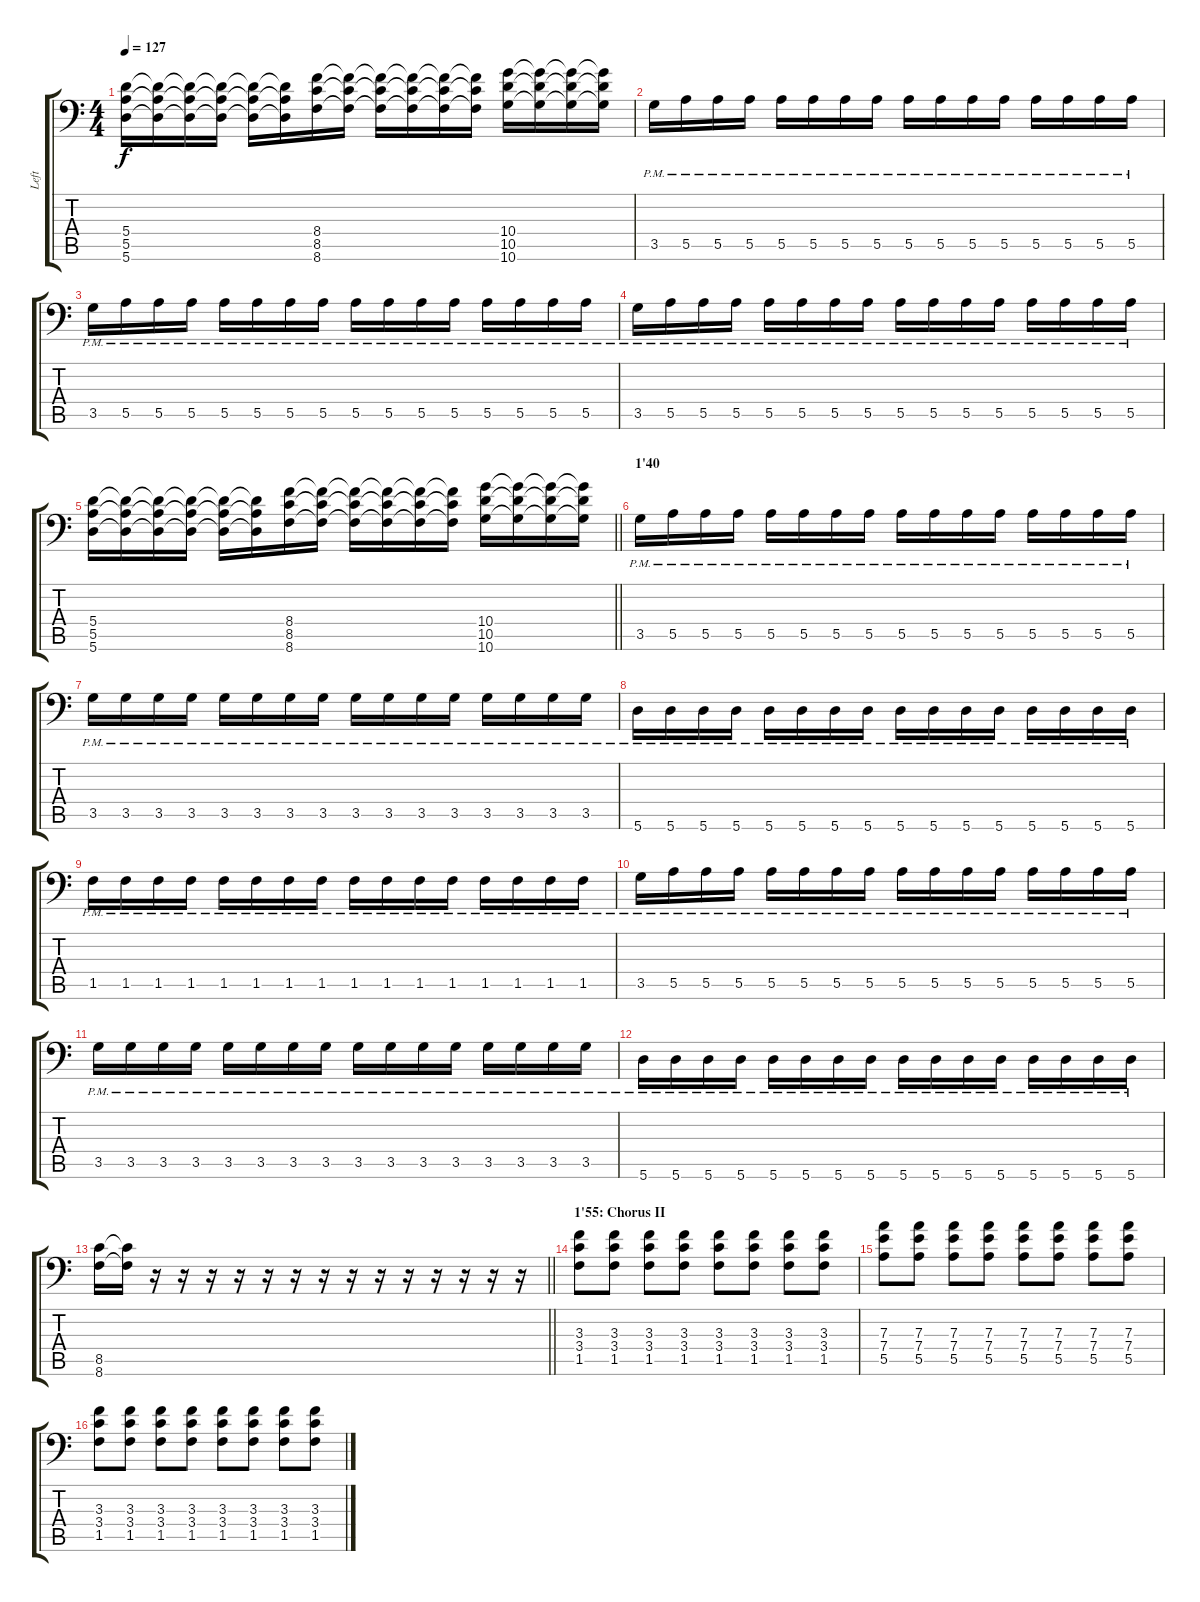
\track ("Left" "Left") {instrument distortionguitar}
\staff {score tabs}
\tuning (B3 Gb3 D3 A2 E2 A1) {hide}
\ts (4 4)
\tempo 127
\clef f4
\ks c
(5.4 5.5 5.6).16{dy f} (5.4{t} 5.5{t} 5.6{t}).16 (5.4{t} 5.5{t} 5.6{t}).16 (5.4{t} 5.5{t} 5.6{t}).16 (5.4{t} 5.5{t} 5.6{t}).16 (5.4{t} 5.5{t} 5.6{t}).16 (8.4 8.5 8.6).16 (8.4{t} 8.5{t} 8.6{t}).16 (8.4{t} 8.5{t} 8.6{t}).16 (8.4{t} 8.5{t} 8.6{t}).16 (8.4{t} 8.5{t} 8.6{t}).16 (8.4{t} 8.5{t} 8.6{t}).16 (10.4 10.5 10.6).16 (10.4{t} 10.5{t} 10.6{t}).16 (10.4{t} 10.5{t} 10.6{t}).16 (10.4{t} 10.5{t} 10.6{t}).16 |
3.5{pm}.16 5.5{pm}.16 5.5{pm}.16 5.5{pm}.16 5.5{pm}.16 5.5{pm}.16 5.5{pm}.16 5.5{pm}.16 5.5{pm}.16 5.5{pm}.16 5.5{pm}.16 5.5{pm}.16 5.5{pm}.16 5.5{pm}.16 5.5{pm}.16 5.5{pm}.16 |
3.5{pm}.16 5.5{pm}.16 5.5{pm}.16 5.5{pm}.16 5.5{pm}.16 5.5{pm}.16 5.5{pm}.16 5.5{pm}.16 5.5{pm}.16 5.5{pm}.16 5.5{pm}.16 5.5{pm}.16 5.5{pm}.16 5.5{pm}.16 5.5{pm}.16 5.5{pm}.16 |
3.5{pm}.16 5.5{pm}.16 5.5{pm}.16 5.5{pm}.16 5.5{pm}.16 5.5{pm}.16 5.5{pm}.16 5.5{pm}.16 5.5{pm}.16 5.5{pm}.16 5.5{pm}.16 5.5{pm}.16 5.5{pm}.16 5.5{pm}.16 5.5{pm}.16 5.5{pm}.16 |
\barLineRight lightlight
(5.4 5.5 5.6).16 (5.4{t} 5.5{t} 5.6{t}).16 (5.4{t} 5.5{t} 5.6{t}).16 (5.4{t} 5.5{t} 5.6{t}).16 (5.4{t} 5.5{t} 5.6{t}).16 (5.4{t} 5.5{t} 5.6{t}).16 (8.4 8.5 8.6).16 (8.4{t} 8.5{t} 8.6{t}).16 (8.4{t} 8.5{t} 8.6{t}).16 (8.4{t} 8.5{t} 8.6{t}).16 (8.4{t} 8.5{t} 8.6{t}).16 (8.4{t} 8.5{t} 8.6{t}).16 (10.4 10.5 10.6).16 (10.4{t} 10.5{t} 10.6{t}).16 (10.4{t} 10.5{t} 10.6{t}).16 (10.4{t} 10.5{t} 10.6{t}).16 |
\section ("" "1'40")
3.5{pm}.16 5.5{pm}.16 5.5{pm}.16 5.5{pm}.16 5.5{pm}.16 5.5{pm}.16 5.5{pm}.16 5.5{pm}.16 5.5{pm}.16 5.5{pm}.16 5.5{pm}.16 5.5{pm}.16 5.5{pm}.16 5.5{pm}.16 5.5{pm}.16 5.5{pm}.16 |
3.5{pm}.16 3.5{pm}.16 3.5{pm}.16 3.5{pm}.16 3.5{pm}.16 3.5{pm}.16 3.5{pm}.16 3.5{pm}.16 3.5{pm}.16 3.5{pm}.16 3.5{pm}.16 3.5{pm}.16 3.5{pm}.16 3.5{pm}.16 3.5{pm}.16 3.5{pm}.16 |
5.6{pm}.16 5.6{pm}.16 5.6{pm}.16 5.6{pm}.16 5.6{pm}.16 5.6{pm}.16 5.6{pm}.16 5.6{pm}.16 5.6{pm}.16 5.6{pm}.16 5.6{pm}.16 5.6{pm}.16 5.6{pm}.16 5.6{pm}.16 5.6{pm}.16 5.6{pm}.16 |
1.5{pm}.16 1.5{pm}.16 1.5{pm}.16 1.5{pm}.16 1.5{pm}.16 1.5{pm}.16 1.5{pm}.16 1.5{pm}.16 1.5{pm}.16 1.5{pm}.16 1.5{pm}.16 1.5{pm}.16 1.5{pm}.16 1.5{pm}.16 1.5{pm}.16 1.5{pm}.16 |
3.5{pm}.16 5.5{pm}.16 5.5{pm}.16 5.5{pm}.16 5.5{pm}.16 5.5{pm}.16 5.5{pm}.16 5.5{pm}.16 5.5{pm}.16 5.5{pm}.16 5.5{pm}.16 5.5{pm}.16 5.5{pm}.16 5.5{pm}.16 5.5{pm}.16 5.5{pm}.16 |
3.5{pm}.16 3.5{pm}.16 3.5{pm}.16 3.5{pm}.16 3.5{pm}.16 3.5{pm}.16 3.5{pm}.16 3.5{pm}.16 3.5{pm}.16 3.5{pm}.16 3.5{pm}.16 3.5{pm}.16 3.5{pm}.16 3.5{pm}.16 3.5{pm}.16 3.5{pm}.16 |
5.6{pm}.16 5.6{pm}.16 5.6{pm}.16 5.6{pm}.16 5.6{pm}.16 5.6{pm}.16 5.6{pm}.16 5.6{pm}.16 5.6{pm}.16 5.6{pm}.16 5.6{pm}.16 5.6{pm}.16 5.6{pm}.16 5.6{pm}.16 5.6{pm}.16 5.6{pm}.16 |
\barLineRight lightlight
(8.5 8.6).16 (8.5{t} 8.6{t}).16 r.16 r.16 r.16 r.16 r.16 r.16 r.16 r.16 r.16 r.16 r.16 r.16 r.16 r.16 |
\section ("" "1'55: Chorus II")
(3.3 3.4 1.5).8 (3.3 3.4 1.5).8 (3.3 3.4 1.5).8 (3.3 3.4 1.5).8 (3.3 3.4 1.5).8 (3.3 3.4 1.5).8 (3.3 3.4 1.5).8 (3.3 3.4 1.5).8 |
(7.3 7.4 5.5).8 (7.3 7.4 5.5).8 (7.3 7.4 5.5).8 (7.3 7.4 5.5).8 (7.3 7.4 5.5).8 (7.3 7.4 5.5).8 (7.3 7.4 5.5).8 (7.3 7.4 5.5).8 |
(3.3 3.4 1.5).8 (3.3 3.4 1.5).8 (3.3 3.4 1.5).8 (3.3 3.4 1.5).8 (3.3 3.4 1.5).8 (3.3 3.4 1.5).8 (3.3 3.4 1.5).8 (3.3 3.4 1.5).8
